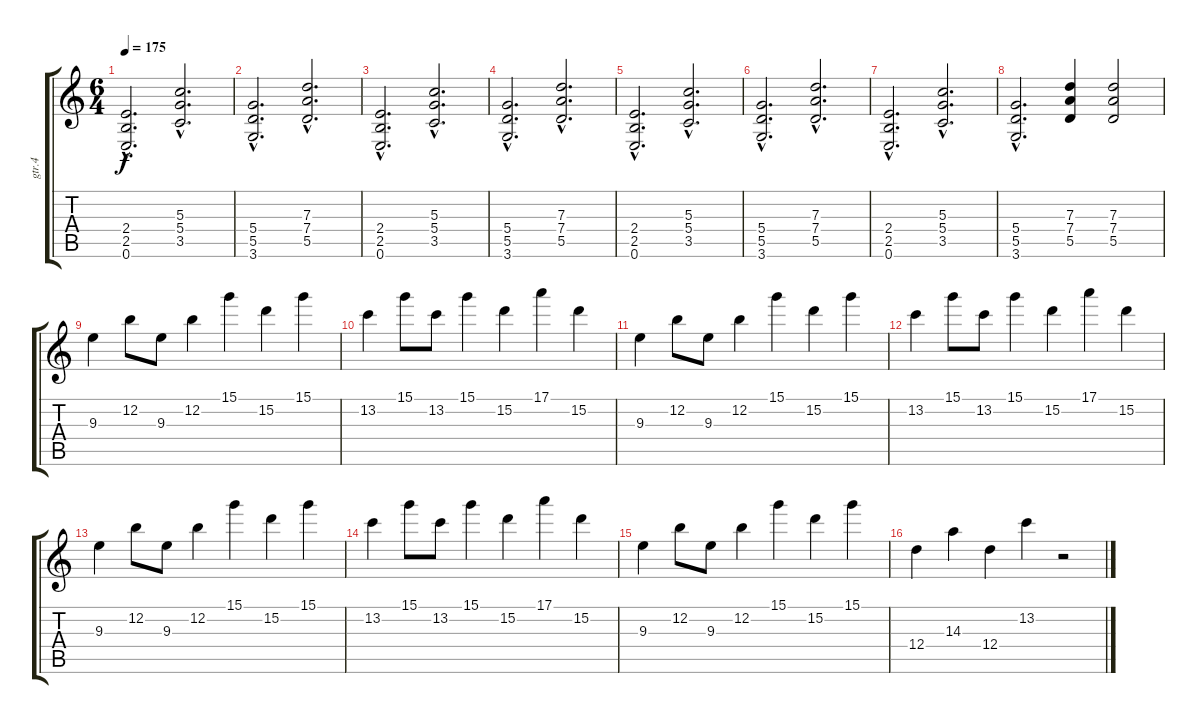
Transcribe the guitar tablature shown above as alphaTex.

\track ("gtr.4" "gtr.4") {instrument distortionguitar}
\staff {score tabs}
\tuning (E4 B3 G3 D3 A2 E2) {hide}
\ts (6 4)
\tempo 175
\clef g2
\ks c
(2.4{hac} 2.5{hac} 0.6{hac}).2{d dy f} (5.3{hac} 5.4{hac} 3.5{hac}).2{d} |
(5.4{hac} 5.5{hac} 3.6{hac}).2{d} (7.3{hac} 7.4{hac} 5.5{hac}).2{d} |
(2.4{hac} 2.5{hac} 0.6{hac}).2{d} (5.3{hac} 5.4{hac} 3.5{hac}).2{d} |
(5.4{hac} 5.5{hac} 3.6{hac}).2{d} (7.3{hac} 7.4{hac} 5.5{hac}).2{d} |
(2.4{hac} 2.5{hac} 0.6{hac}).2{d} (5.3{hac} 5.4{hac} 3.5{hac}).2{d} |
(5.4{hac} 5.5{hac} 3.6{hac}).2{d} (7.3{hac} 7.4{hac} 5.5{hac}).2{d} |
(2.4{hac} 2.5{hac} 0.6{hac}).2{d} (5.3{hac} 5.4{hac} 3.5{hac}).2{d} |
(5.4{hac} 5.5{hac} 3.6{hac}).2{d} (7.3 7.4 5.5).4 (7.3 7.4 5.5).2 |
9.3.4 12.2.8 9.3.8 12.2.4 15.1.4 15.2.4 15.1.4 |
13.2.4 15.1.8 13.2.8 15.1.4 15.2.4 17.1.4 15.2.4 |
9.3.4 12.2.8 9.3.8 12.2.4 15.1.4 15.2.4 15.1.4 |
13.2.4 15.1.8 13.2.8 15.1.4 15.2.4 17.1.4 15.2.4 |
9.3.4 12.2.8 9.3.8 12.2.4 15.1.4 15.2.4 15.1.4 |
13.2.4 15.1.8 13.2.8 15.1.4 15.2.4 17.1.4 15.2.4 |
9.3.4 12.2.8 9.3.8 12.2.4 15.1.4 15.2.4 15.1.4 |
12.4.4 14.3.4 12.4.4 13.2.4 r.2
